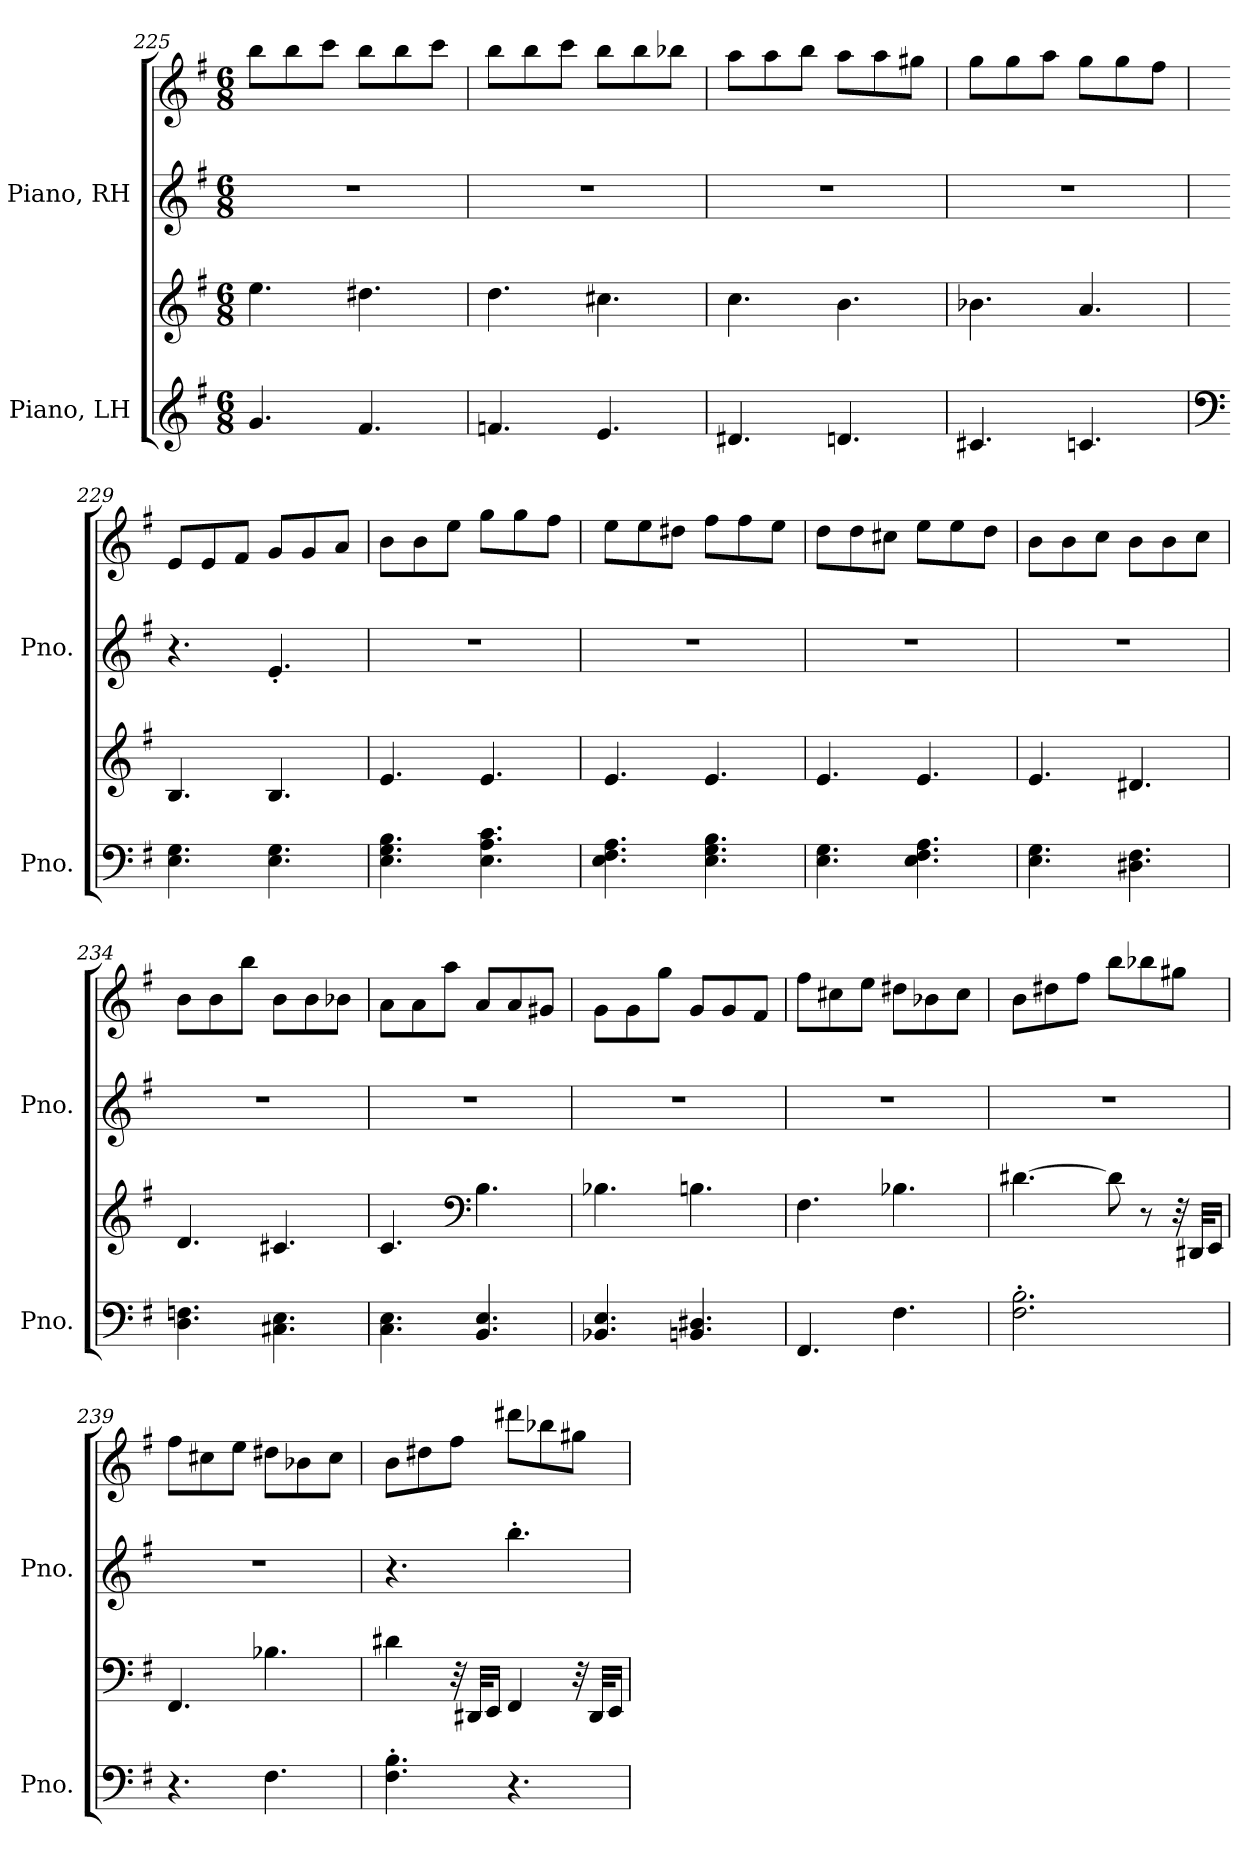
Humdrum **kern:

**kern	**kern	**kern	**kern
*part2	*part2	*part1	*part1
*staff4	*staff3	*staff2	*staff1
*I"Piano, LH	*	*I"Piano, RH	*
*I'Pno.	*	*I'Pno.	*
*clefG2	*clefG2	*clefG2	*clefG2
*k[f#]	*k[f#]	*k[f#]	*k[f#]
*M6/8	*M6/8	*M6/8	*M6/8
=225	=225	=225	=225
4.g/	4.ee\	2.r	8bb\L
.	.	.	8bb\
.	.	.	8ccc\J
4.f#/	4.dd#X\	.	8bb\L
.	.	.	8bb\
.	.	.	8ccc\J
=226	=226	=226	=226
4.fn/	4.dd\	2.r	8bb\L
.	.	.	8bb\
.	.	.	8ccc\J
4.e/	4.cc#X\	.	8bb\L
.	.	.	8bb\
.	.	.	8bb-X\J
=227	=227	=227	=227
4.d#X/	4.cc\	2.r	8aa\L
.	.	.	8aa\
.	.	.	8bb\J
4.dn/	4.b\	.	8aa\L
.	.	.	8aa\
.	.	.	8gg#X\J
!!LO:LB:g=z
=228	=228	=228	=228
4.c#X/	4.b-X\	2.r	8gg\L
.	.	.	8gg\
.	.	.	8aa\J
4.cn/	4.a/	.	8gg\L
.	.	.	8gg\
.	.	.	8ff#\J
=229	=229	=229	=229
*clefF4	*	*	*
4.E\ 4.G\	4.B/	4.r	8e/L
.	.	.	8e/
.	.	.	8f#/J
4.E\ 4.G\	4.B/	4.e'/	8g/L
.	.	.	8g/
.	.	.	8a/J
=230	=230	=230	=230
4.E\ 4.G\ 4.B\	4.e/	2.r	8b\L
.	.	.	8b\
.	.	.	8ee\J
4.E\ 4.A\ 4.c\	4.e/	.	8gg\L
.	.	.	8gg\
.	.	.	8ff#\J
=231	=231	=231	=231
4.E\ 4.F#\ 4.A\	4.e/	2.r	8ee\L
.	.	.	8ee\
.	.	.	8dd#X\J
4.E\ 4.G\ 4.B\	4.e/	.	8ff#\L
.	.	.	8ff#\
.	.	.	8ee\J
=232	=232	=232	=232
4.E\ 4.G\	4.e/	2.r	8dd\L
.	.	.	8dd\
.	.	.	8cc#X\J
4.E\ 4.F#\ 4.A\	4.e/	.	8ee\L
.	.	.	8ee\
.	.	.	8dd\J
!!LO:PB:g=z
=233	=233	=233	=233
4.E\ 4.G\	4.e/	2.r	8b\L
.	.	.	8b\
.	.	.	8cc\J
4.D#X\ 4.F#\	4.d#X/	.	8b\L
.	.	.	8b\
.	.	.	8cc\J
=234	=234	=234	=234
4.D\ 4.Fn\	4.d/	2.r	8b\L
.	.	.	8b\
.	.	.	8bb\J
4.C#X\ 4.E\	4.c#X/	.	8b\L
.	.	.	8b\
.	.	.	8b-X\J
=235	=235	=235	=235
4.C\ 4.E\	4.c/	2.r	8a\L
.	.	.	8a\
.	.	.	8aa\J
*	*clefF4	*	*
4.BB/ 4.E/	4.B\	.	8a/L
.	.	.	8a/
.	.	.	8g#X/J
=236	=236	=236	=236
4.BB-X/ 4.E/	4.B-X\	2.r	8g\L
.	.	.	8g\
.	.	.	8gg\J
4.BBn/ 4.D#X/	4.Bn\	.	8g/L
.	.	.	8g/
.	.	.	8f#/J
=237	=237	=237	=237
4.FF#/	4.F#\	2.r	8ff#\L
.	.	.	8cc#X\
.	.	.	8ee\J
4.F#\	4.B-X\	.	8dd#X\L
.	.	.	8b-X\
.	.	.	8cc#\J
!!LO:LB:g=z
=238	=238	=238	=238
2.F#\' 2.B\'	[4.d#X\	2.r	8b\L
.	.	.	8dd#X\
.	.	.	8ff#\J
.	8d#\]	.	8bb\L
.	8r	.	8bb-X\
.	32r	.	8gg#X\J
.	32DD#X/KLL	.	.
.	16EE/JJ	.	.
=239	=239	=239	=239
4.r	4.FF#/	2.r	8ff#\L
.	.	.	8cc#X\
.	.	.	8ee\J
4.F#\	4.B-X\	.	8dd#X\L
.	.	.	8b-X\
.	.	.	8cc#\J
=240	=240	=240	=240
4.F#\' 4.B\'	4d#X\	4.r	8b\L
.	.	.	8dd#X\
.	32r	.	8ff#\J
.	32DD#X/KLL	.	.
.	16EE/JJ	.	.
4.r	4FF#/	4.bb'\	8ddd#X\L
.	.	.	8bb-X\
.	32r	.	8gg#X\J
.	32DD#/KLL	.	.
.	16EE/JJ	.	.
=	=	=	=
*-	*-	*-	*-
